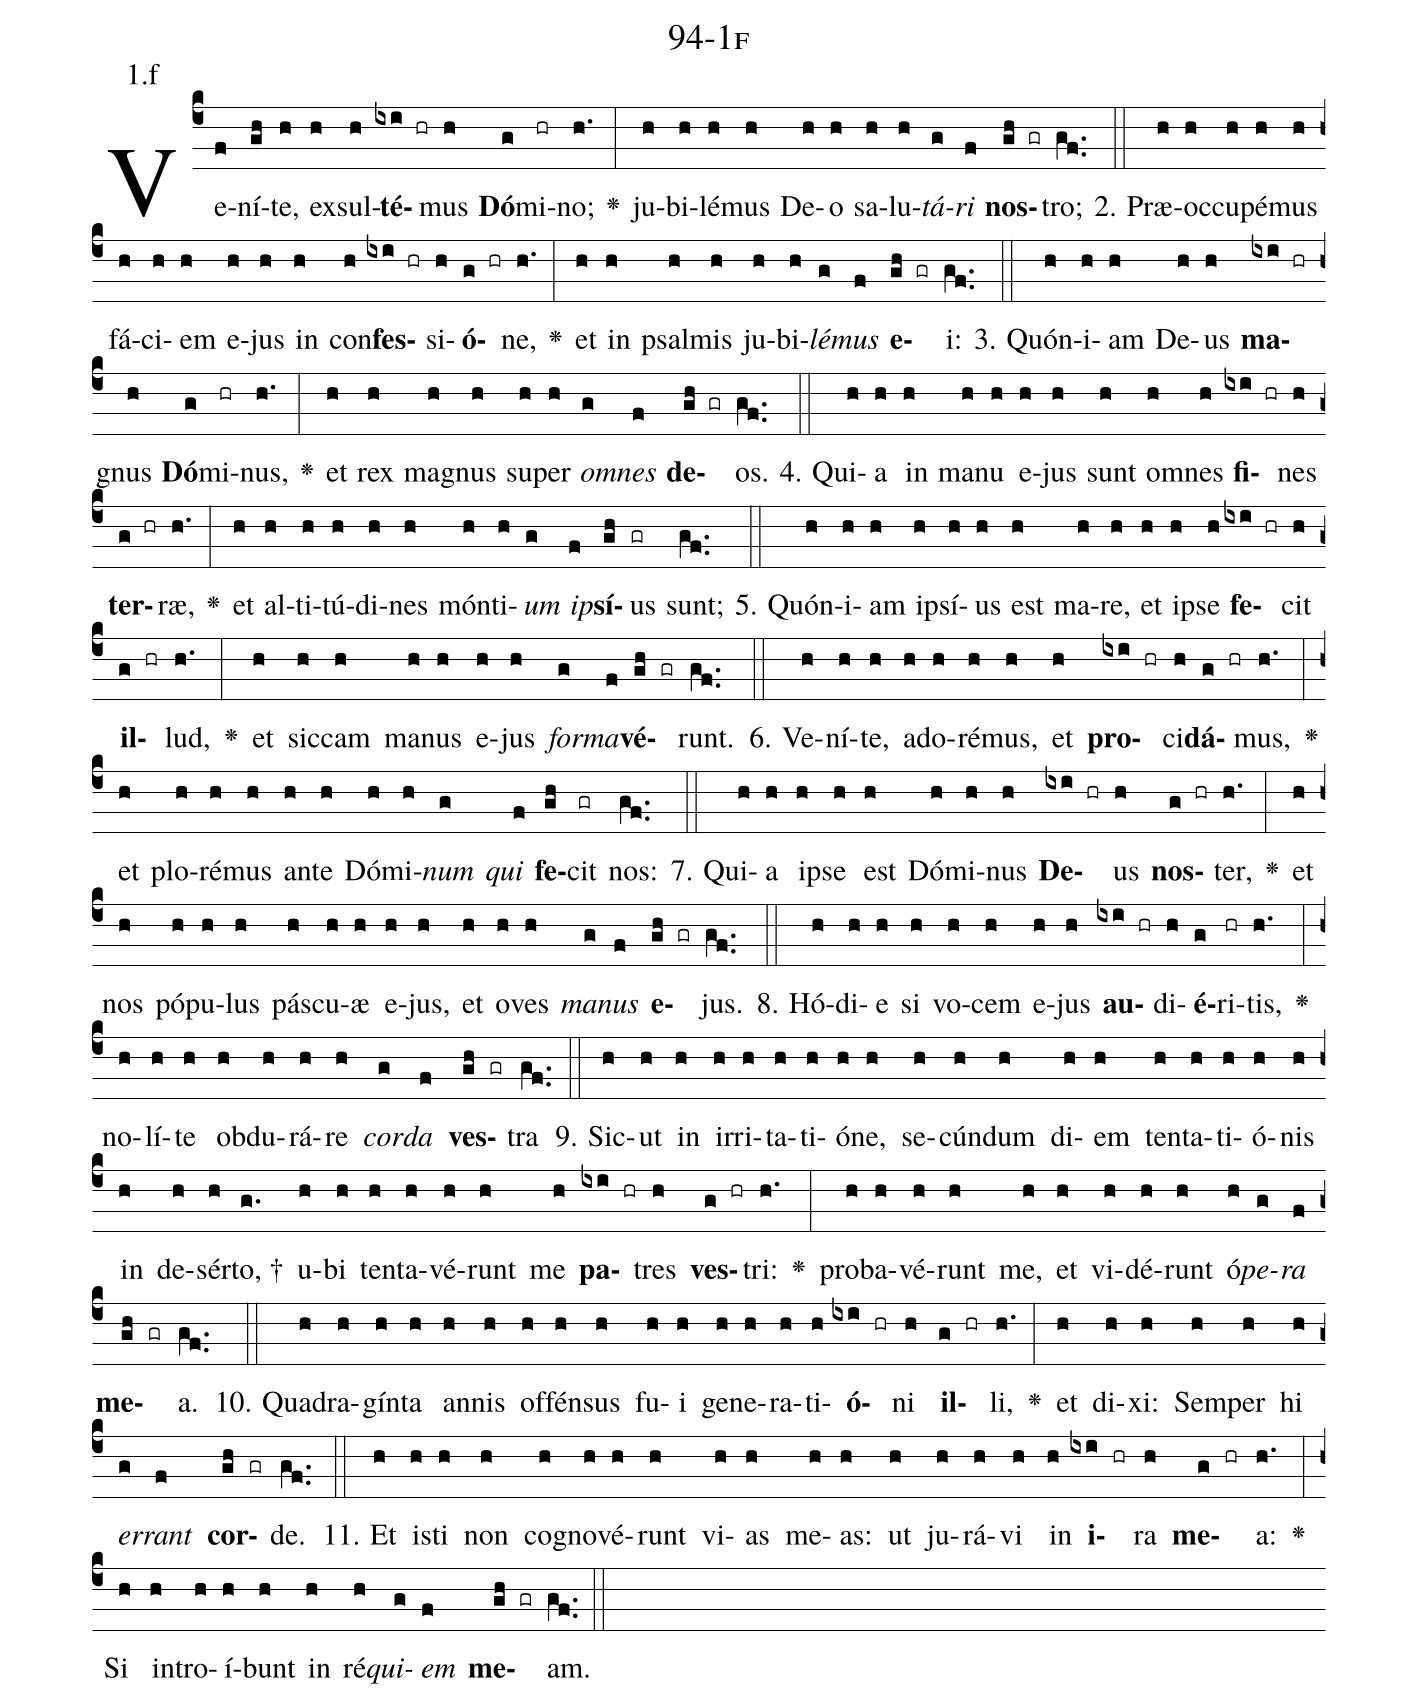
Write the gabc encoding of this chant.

name: 94-1f;
annotation: 1.f;
%%
(c4)Ve(f)ní(gh)te,(h) ex(h)sul(h)<b>té</b>(ixi hr)mus(h) <b>Dó</b>(g)mi(hr)no;(h.) <v>\greheightstar</v>(:) ju(h)bi(h)lé(h)mus(h) De(h)o(h) sa(h)lu(h)<i>tá</i>(g)<i>ri</i>(f) <b>nos</b>(gh gr)tro;(gf..) (::)
2. Præ(h)oc(h)cu(h)pé(h)mus(h) fá(h)ci(h)em(h) e(h)jus(h) in(h) con(h)<b>fes</b>(ixi hr)si(h)<b>ó</b>(g hr)ne,(h.) <v>\greheightstar</v>(:) et(h) in(h) psal(h)mis(h) ju(h)bi(h)<i>lé</i>(g)<i>mus</i>(f) <b>e</b>(gh gr)i:(gf..) (::)
3. Quón(h)i(h)am(h) De(h)us(h) <b>ma</b>(ixi hr)gnus(h) <b>Dó</b>(g)mi(hr)nus,(h.) <v>\greheightstar</v>(:) et(h) rex(h) ma(h)gnus(h) su(h)per(h) <i>om</i>(g)<i>nes</i>(f) <b>de</b>(gh gr)os.(gf..) (::)
4. Qui(h)a(h) in(h) ma(h)nu(h) e(h)jus(h) sunt(h) om(h)nes(h) <b>fi</b>(ixi hr)nes(h) <b>ter</b>(g hr)ræ,(h.) <v>\greheightstar</v>(:) et(h) al(h)ti(h)tú(h)di(h)nes(h) món(h)ti(h)<i>um</i>(g) <i>ip</i>(f)<b>sí</b>(gh)us(gr) sunt;(gf..) (::)
5. Quón(h)i(h)am(h) ip(h)sí(h)us(h) est(h) ma(h)re,(h) et(h) ip(h)se(h) <b>fe</b>(ixi hr)cit(h) <b>il</b>(g hr)lud,(h.) <v>\greheightstar</v>(:) et(h) sic(h)cam(h) ma(h)nus(h) e(h)jus(h) <i>for</i>(g)<i>ma</i>(f)<b>vé</b>(gh gr)runt.(gf..) (::)
6. Ve(h)ní(h)te,(h) ad(h)o(h)ré(h)mus,(h) et(h) <b>pro</b>(ixi hr)ci(h)<b>dá</b>(g hr)mus,(h.) <v>\greheightstar</v>(:) et(h) plo(h)ré(h)mus(h) an(h)te(h) Dó(h)mi(h)<i>num</i>(g) <i>qui</i>(f) <b>fe</b>(gh)cit(gr) nos:(gf..) (::)
7. Qui(h)a(h) ip(h)se(h) est(h) Dó(h)mi(h)nus(h) <b>De</b>(ixi hr)us(h) <b>nos</b>(g hr)ter,(h.) <v>\greheightstar</v>(:) et(h) nos(h) pó(h)pu(h)lus(h) pás(h)cu(h)æ(h) e(h)jus,(h) et(h) o(h)ves(h) <i>ma</i>(g)<i>nus</i>(f) <b>e</b>(gh gr)jus.(gf..) (::)
8. Hó(h)di(h)e(h) si(h) vo(h)cem(h) e(h)jus(h) <b>au</b>(ixi hr)di(h)<b>é</b>(g)ri(hr)tis,(h.) <v>\greheightstar</v>(:) no(h)lí(h)te(h) ob(h)du(h)rá(h)re(h) <i>cor</i>(g)<i>da</i>(f) <b>ves</b>(gh gr)tra(gf..) (::)
9. Sic(h)ut(h) in(h) ir(h)ri(h)ta(h)ti(h)ó(h)ne,(h) se(h)cún(h)dum(h) di(h)em(h) ten(h)ta(h)ti(h)ó(h)nis(h) in(h) de(h)sér(h)to, †(g.) u(h)bi(h) ten(h)ta(h)vé(h)runt(h) me(h) <b>pa</b>(ixi hr)tres(h) <b>ves</b>(g hr)tri:(h.) <v>\greheightstar</v>(:) pro(h)ba(h)vé(h)runt(h) me,(h) et(h) vi(h)dé(h)runt(h) ó(h)<i>pe</i>(g)<i>ra</i>(f) <b>me</b>(gh gr)a.(gf..) (::)
10. Qua(h)dra(h)gín(h)ta(h) an(h)nis(h) of(h)fén(h)sus(h) fu(h)i(h) ge(h)ne(h)ra(h)ti(h)<b>ó</b>(ixi hr)ni(h) <b>il</b>(g hr)li,(h.) <v>\greheightstar</v>(:) et(h) di(h)xi:(h) Sem(h)per(h) hi(h) <i>er</i>(g)<i>rant</i>(f) <b>cor</b>(gh gr)de.(gf..) (::)
11. Et(h) is(h)ti(h) non(h) co(h)gno(h)vé(h)runt(h) vi(h)as(h) me(h)as:(h) ut(h) ju(h)rá(h)vi(h) in(h) <b>i</b>(ixi hr)ra(h) <b>me</b>(g hr)a:(h.) <v>\greheightstar</v>(:) Si(h) in(h)tro(h)í(h)bunt(h) in(h) ré(h)<i>qui</i>(g)<i>em</i>(f) <b>me</b>(gh gr)am.(gf..) (::)
